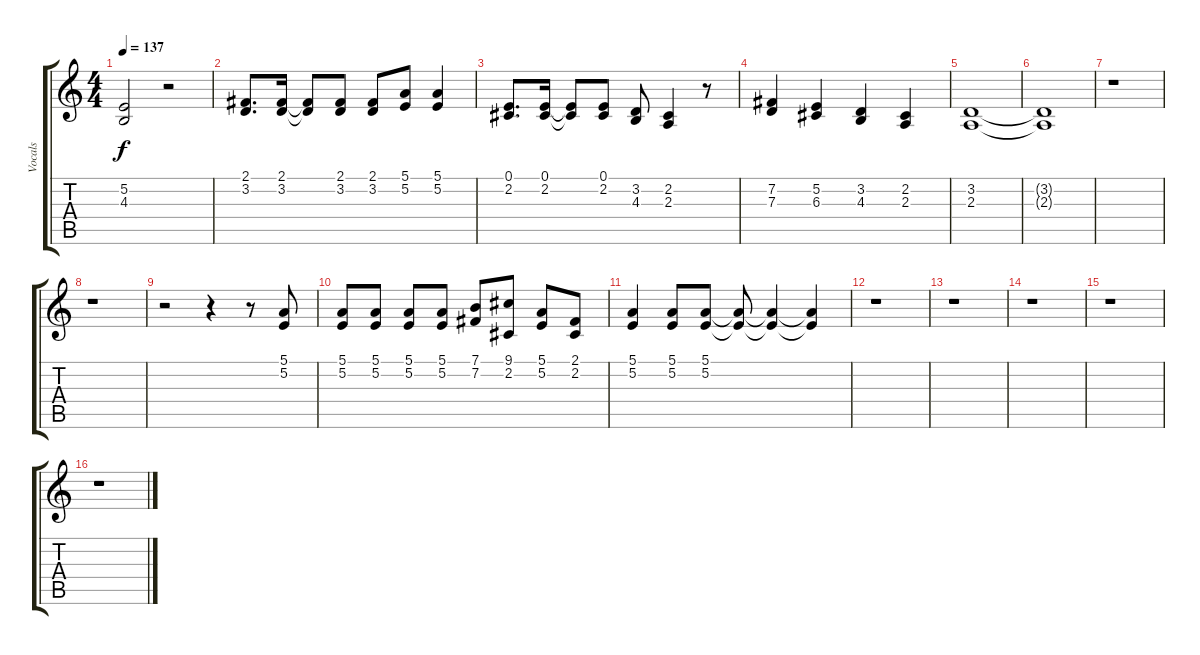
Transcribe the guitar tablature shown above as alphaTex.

\track ("Vocals" "Vocals") {instrument lead6voice}
\staff {score tabs}
\tuning (E4 B3 G3 D3 A2 E2) {hide}
\ts (4 4)
\tempo 137
\clef g2
\ks c
(5.2 4.3).2{dy f} r.2 |
(2.1 3.2).8{d} (2.1 3.2).16 (2.1{t} 3.2{t}).8 (2.1 3.2).8 (2.1 3.2).8 (5.1 5.2).8 (5.1 5.2).4 |
(0.1 2.2).8{d} (0.1 2.2).16 (0.1{t} 2.2{t}).8 (0.1 2.2).8 (3.2 4.3).8 (2.2 2.3).4 r.8 |
(7.2 7.3).4 (5.2 6.3).4 (3.2 4.3).4 (2.2 2.3).4 |
(3.2 2.3).1 |
(3.2{t} 2.3{t}).1 |
r.1 |
r.1 |
r.2 r.4 r.8 (5.1 5.2).8 |
(5.1 5.2).8 (5.1 5.2).8 (5.1 5.2).8 (5.1 5.2).8 (7.1 7.2).8 (9.1 2.2).8 (5.1 5.2).8 (2.1 2.2).8 |
(5.1 5.2).4 (5.1 5.2).8 (5.1 5.2).8 (5.1{t} 5.2{t}).8 (5.1{t} 5.2{t}).4 (5.1{t} 5.2{t}).4 |
r.1 |
r.1 |
r.1 |
r.1 |
r.1
